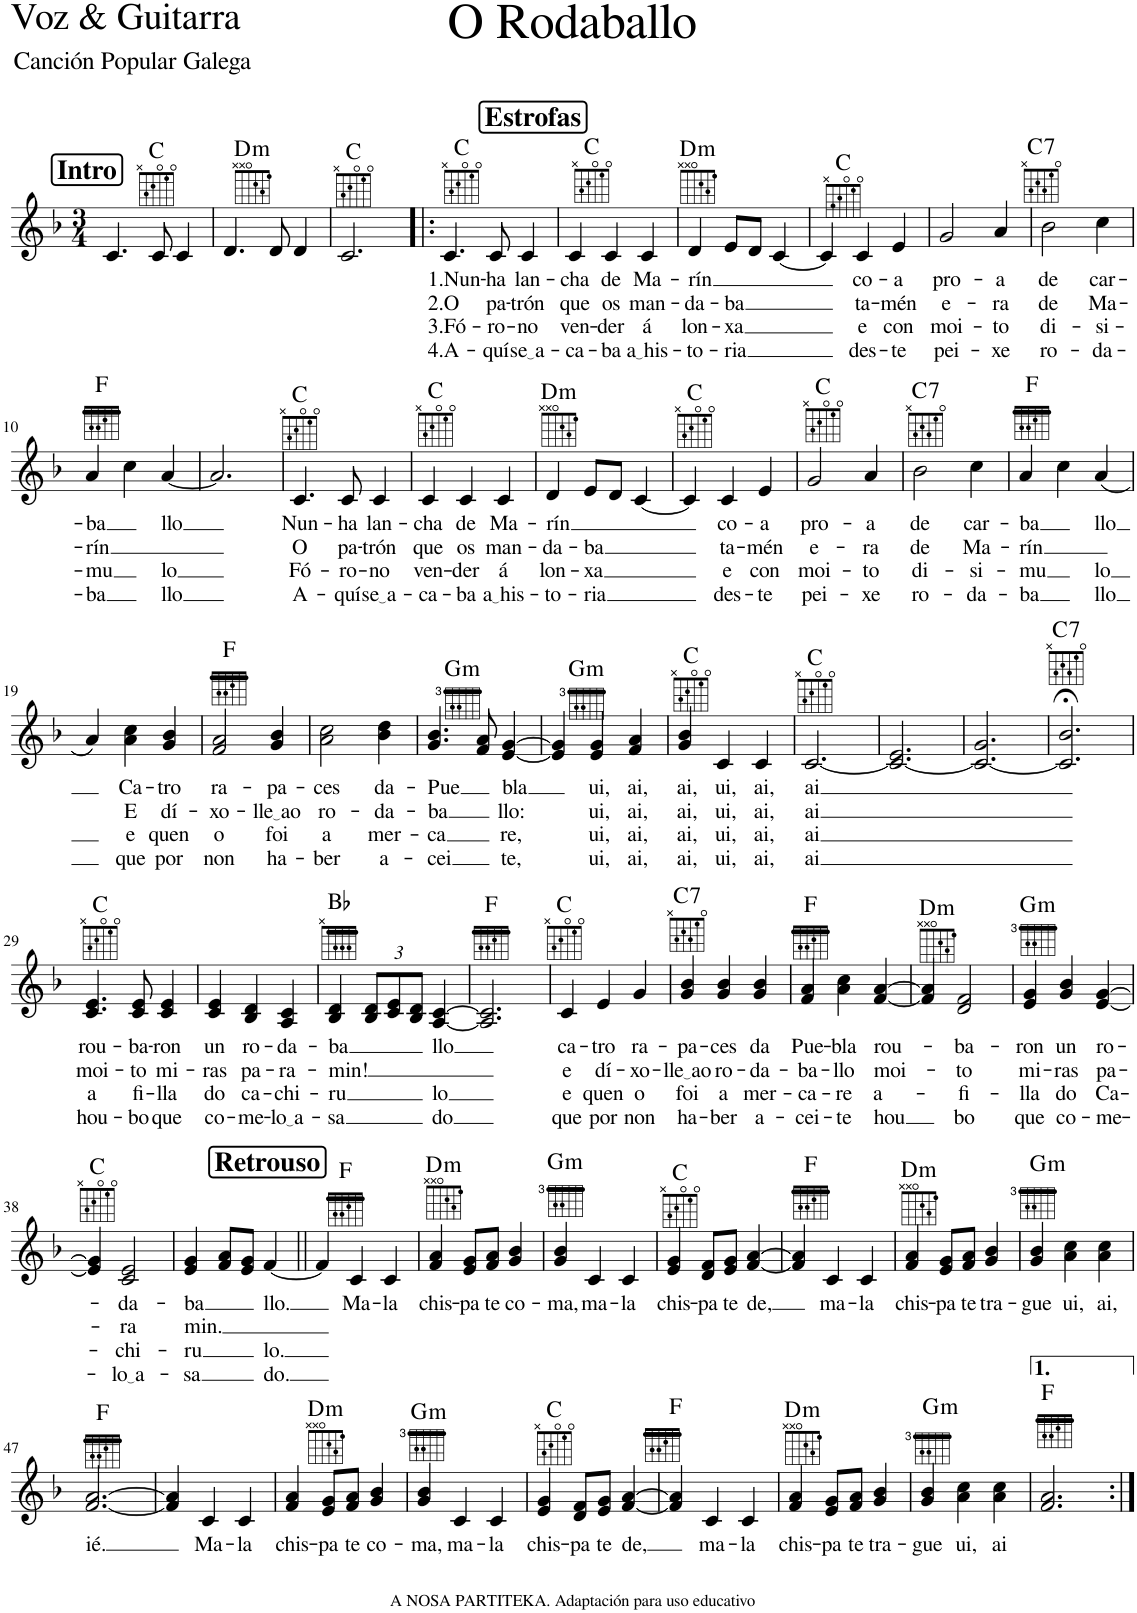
**kern	**text	**text	**text	**text	**harte
*part1	*part1	*part1	*part1	*part1	*part1
*staff1	*staff1	*staff1	*staff1	*staff1	*
*I"Voz	*	*	*	*	*
*I'V.	*	*	*	*	*
*clefG2	*	*	*	*	*
*k[b-]	*	*	*	*	*
*M3/4	*	*	*	*	*
!!LO:REH:place=s1:a:B:cj:fs=14:t=Intro
=1	=1	=1	=1	=1	=1
4.c/	.	.	.	.	C:maj
8c/	.	.	.	.	.
4c/	.	.	.	.	.
=2	=2	=2	=2	=2	=2
!	!	!	!	!	!LO:H:kt=m
4.d/	.	.	.	.	D:min
8d/	.	.	.	.	.
4d/	.	.	.	.	.
=3	=3	=3	=3	=3	=3
2.c/	.	.	.	.	C:maj
!!LO:REH:place=s1:a:B:cj:fs=14:t=Estrofas
=4!|:	=4!|:	=4!|:	=4!|:	=4!|:	=4!|:
!	!LO:LY:b	!LO:LY:b	!LO:LY:b	!LO:LY:b	!
4.c/	1.Nun-	2.O	3.Fó-	4.A-	C:maj
!	!LO:LY:b	!LO:LY:b	!LO:LY:b	!LO:LY:b	!
8c/	-ha	pa-	-ro-	-quí	.
!	!LO:LY:b	!LO:LY:b	!LO:LY:b	!LO:LY:b	!
4c/	lan-	-trón	-no	se a	.
=5	=5	=5	=5	=5	=5
!	!LO:LY:b	!LO:LY:b	!LO:LY:b	!LO:LY:b	!
4c/	-cha	que	ven-	-ca-	C:maj
!	!LO:LY:b	!LO:LY:b	!LO:LY:b	!LO:LY:b	!
4c/	de	os	-der	-ba	.
!	!LO:LY:b	!LO:LY:b	!LO:LY:b	!LO:LY:b	!
4c/	Ma-	man-	á	a his	.
=6	=6	=6	=6	=6	=6
!	!LO:LY:b	!LO:LY:b	!LO:LY:b	!LO:LY:b	!LO:H:kt=m
4d/	-rín	-da-	lon-	-to-	D:min
!	!	!LO:LY:b	!LO:LY:b	!LO:LY:b	!
8e/L	.	-ba	-xa	-ria	.
8d/J	.	.	.	.	.
[4c/	.	.	.	.	.
=7	=7	=7	=7	=7	=7
4c/]	.	.	.	.	C:maj
!	!LO:LY:b	!LO:LY:b	!LO:LY:b	!LO:LY:b	!
4c/	co-	ta-	e	-des-	.
!	!LO:LY:b	!LO:LY:b	!LO:LY:b	!LO:LY:b	!
4e/	-a	-mén	con	-te	.
=8	=8	=8	=8	=8	=8
!	!LO:LY:b	!LO:LY:b	!LO:LY:b	!LO:LY:b	!
2g/	pro-	e-	moi-	pei-	.
!	!LO:LY:b	!LO:LY:b	!LO:LY:b	!LO:LY:b	!
4a/	-a	-ra	-to	-xe	.
=9	=9	=9	=9	=9	=9
!	!LO:LY:b	!LO:LY:b	!LO:LY:b	!LO:LY:b	!LO:H:kt=7
2b-\	de	de	di-	ro-	C:7
!	!LO:LY:b	!LO:LY:b	!LO:LY:b	!LO:LY:b	!
4cc\	car-	Ma-	-si-	-da-	.
!!LO:LB:g=z
=10	=10	=10	=10	=10	=10
!	!LO:LY:b	!LO:LY:b	!LO:LY:b	!LO:LY:b	!
4a/	-ba	-rín	-mu	-ba	F:maj
4cc\	.	.	.	.	.
!	!LO:LY:b	!	!LO:LY:b	!LO:LY:b	!
[4a/	llo	.	lo	llo	.
=11	=11	=11	=11	=11	=11
2.a/]	.	.	.	.	.
=12	=12	=12	=12	=12	=12
!	!LO:LY:b	!LO:LY:b	!LO:LY:b	!LO:LY:b	!
4.c/	Nun-	O	Fó-	A-	C:maj
!	!LO:LY:b	!LO:LY:b	!LO:LY:b	!LO:LY:b	!
8c/	-ha	pa-	-ro-	-quí	.
!	!LO:LY:b	!LO:LY:b	!LO:LY:b	!LO:LY:b	!
4c/	lan-	-trón	-no	se a	.
=13	=13	=13	=13	=13	=13
!	!LO:LY:b	!LO:LY:b	!LO:LY:b	!LO:LY:b	!
4c/	-cha	que	ven-	-ca-	C:maj
!	!LO:LY:b	!LO:LY:b	!LO:LY:b	!LO:LY:b	!
4c/	de	os	-der	-ba	.
!	!LO:LY:b	!LO:LY:b	!LO:LY:b	!LO:LY:b	!
4c/	Ma-	man-	á	a his	.
=14	=14	=14	=14	=14	=14
!	!LO:LY:b	!LO:LY:b	!LO:LY:b	!LO:LY:b	!LO:H:kt=m
4d/	-rín	-da-	lon-	-to-	D:min
!	!	!LO:LY:b	!LO:LY:b	!LO:LY:b	!
8e/L	.	-ba	-xa	-ria	.
8d/J	.	.	.	.	.
[4c/	.	.	.	.	.
=15	=15	=15	=15	=15	=15
4c/]	.	.	.	.	C:maj
!	!LO:LY:b	!LO:LY:b	!LO:LY:b	!LO:LY:b	!
4c/	co-	ta-	e	-des-	.
!	!LO:LY:b	!LO:LY:b	!LO:LY:b	!LO:LY:b	!
4e/	-a	-mén	con	-te	.
=16	=16	=16	=16	=16	=16
!	!LO:LY:b	!LO:LY:b	!LO:LY:b	!LO:LY:b	!
2g/	pro-	e-	moi-	pei-	C:maj
!	!LO:LY:b	!LO:LY:b	!LO:LY:b	!LO:LY:b	!
4a/	-a	-ra	-to	-xe	.
=17	=17	=17	=17	=17	=17
!	!LO:LY:b	!LO:LY:b	!LO:LY:b	!LO:LY:b	!LO:H:kt=7
2b-\	de	de	di-	ro-	C:7
!	!LO:LY:b	!LO:LY:b	!LO:LY:b	!LO:LY:b	!
4cc\	car-	Ma-	-si-	-da-	.
=18	=18	=18	=18	=18	=18
!	!LO:LY:b	!LO:LY:b	!LO:LY:b	!LO:LY:b	!
4a/	-ba	-rín	-mu	-ba	F:maj
4cc\	.	.	.	.	.
!	!LO:LY:b	!	!LO:LY:b	!LO:LY:b	!
(4a/	llo	.	lo	llo	.
!!LO:LB:g=z
=19	=19	=19	=19	=19	=19
4a/)	.	.	.	.	.
!	!LO:LY:b	!LO:LY:b	!LO:LY:b	!LO:LY:b	!
4a\ 4cc\	-Ca-	E	e	que	.
!	!LO:LY:b	!LO:LY:b	!LO:LY:b	!LO:LY:b	!
4g/ 4b-/	-tro	dí-	quen	por	.
=20	=20	=20	=20	=20	=20
!	!LO:LY:b	!LO:LY:b	!LO:LY:b	!LO:LY:b	!
2f/ 2a/	ra-	-xo-	o	non	F:maj
!	!LO:LY:b	!LO:LY:b	!LO:LY:b	!LO:LY:b	!
4g/ 4b-/	-pa-	lle ao	foi	ha-	.
=21	=21	=21	=21	=21	=21
!	!LO:LY:b	!LO:LY:b	!LO:LY:b	!LO:LY:b	!
2a\ 2cc\	-ces	ro-	a	-ber	.
!	!LO:LY:b	!LO:LY:b	!LO:LY:b	!LO:LY:b	!
4b-\ 4dd\	da-	-da-	mer-	a-	.
=22	=22	=22	=22	=22	=22
!	!LO:LY:b	!LO:LY:b	!LO:LY:b	!LO:LY:b	!LO:H:kt=m
4.g/ 4.b-/	-Pue	-ba	-ca	-cei	G:min
8f/ 8a/	.	.	.	.	.
!	!LO:LY:b	!LO:LY:b	!LO:LY:b	!LO:LY:b	!
[4e/ [4g/	bla	llo:	re,	te,	.
=23	=23	=23	=23	=23	=23
!	!	!	!	!	!LO:H:kt=m
4e/] 4g/]	.	.	.	.	G:min
!	!LO:LY:b	!LO:LY:b	!LO:LY:b	!LO:LY:b	!
4e/ 4g/	ui,	ui,	ui,	ui,	.
!	!LO:LY:b	!LO:LY:b	!LO:LY:b	!LO:LY:b	!
4f/ 4a/	ai,	ai,	ai,	ai,	.
=24	=24	=24	=24	=24	=24
!	!LO:LY:b	!LO:LY:b	!LO:LY:b	!LO:LY:b	!
4g/ 4b-/	ai,	ai,	ai,	ai,	C:maj
!	!LO:LY:b	!LO:LY:b	!LO:LY:b	!LO:LY:b	!
4c/	ui,	ui,	ui,	ui,	.
!	!LO:LY:b	!LO:LY:b	!LO:LY:b	!LO:LY:b	!
4c/	ai,	ai,	ai,	ai,	.
=25	=25	=25	=25	=25	=25
!	!LO:LY:b	!LO:LY:b	!LO:LY:b	!LO:LY:b	!
[2.c/	ai	ai	ai	ai	C:maj
=26	=26	=26	=26	=26	=26
2.c/_ 2.e/	.	.	.	.	.
=27	=27	=27	=27	=27	=27
2.c/_ 2.g/	.	.	.	.	.
=28	=28	=28	=28	=28	=28
!	!	!	!	!	!LO:H:kt=7
2.c/];< 2.b-/;<	.	.	.	.	C:7
!!LO:LB:g=z
=29	=29	=29	=29	=29	=29
!	!LO:LY:b	!LO:LY:b	!LO:LY:b	!LO:LY:b	!
4.c/ 4.e/	rou-	moi-	a	hou-	C:maj
!	!LO:LY:b	!LO:LY:b	!LO:LY:b	!LO:LY:b	!
8c/ 8e/	-ba-	-to	fi-	-bo	.
!	!LO:LY:b	!LO:LY:b	!LO:LY:b	!LO:LY:b	!
4c/ 4e/	-ron	mi-	-lla	que	.
=30	=30	=30	=30	=30	=30
!	!LO:LY:b	!LO:LY:b	!LO:LY:b	!LO:LY:b	!
4c/ 4e/	un	-ras	do	co-	.
!	!LO:LY:b	!LO:LY:b	!LO:LY:b	!LO:LY:b	!
4B-/ 4d/	ro-	pa-	ca-	-me-	.
!	!LO:LY:b	!LO:LY:b	!LO:LY:b	!LO:LY:b	!
4A/ 4c/	-da-	-ra-	-chi-	lo a	.
=31	=31	=31	=31	=31	=31
!	!LO:LY:b	!LO:LY:b	!LO:LY:b	!LO:LY:b	!
4B-/ 4d/	-ba	-min!	-ru	-sa	Bb:maj
*Xbrackettup	*	*	*	*	*
12B-/ 12d/L	.	.	.	.	.
12c/ 12e/	.	.	.	.	.
12B-/ 12d/J	.	.	.	.	.
!	!LO:LY:b	!	!LO:LY:b	!LO:LY:b	!
[4A/ [4c/	llo	.	lo	do	.
=32	=32	=32	=32	=32	=32
2.A/] 2.c/]	.	.	.	.	F:maj
=33	=33	=33	=33	=33	=33
!	!LO:LY:b	!LO:LY:b	!LO:LY:b	!LO:LY:b	!
4c/	ca-	e	e	que	C:maj
!	!LO:LY:b	!LO:LY:b	!LO:LY:b	!LO:LY:b	!
4e/	-tro	dí-	quen	por	.
!	!LO:LY:b	!LO:LY:b	!LO:LY:b	!LO:LY:b	!
4g/	ra-	-xo-	o	non	.
=34	=34	=34	=34	=34	=34
!	!LO:LY:b	!LO:LY:b	!LO:LY:b	!LO:LY:b	!LO:H:kt=7
4g/ 4b-/	-pa-	lle ao	foi	ha-	C:7
!	!LO:LY:b	!LO:LY:b	!LO:LY:b	!LO:LY:b	!
4g/ 4b-/	-ces	ro-	a	-ber	.
!	!LO:LY:b	!LO:LY:b	!LO:LY:b	!LO:LY:b	!
4g/ 4b-/	da	-da-	mer-	a-	.
=35	=35	=35	=35	=35	=35
!	!LO:LY:b	!LO:LY:b	!LO:LY:b	!LO:LY:b	!
4f/ 4a/	Pue-	-ba-	-ca-	-cei-	F:maj
!	!LO:LY:b	!LO:LY:b	!LO:LY:b	!LO:LY:b	!
4a\ 4cc\	-bla	-llo	re	te	.
!	!LO:LY:b	!LO:LY:b	!LO:LY:b	!LO:LY:b	!
[4f/ [4a/	rou-	moi-	a-	hou	.
=36	=36	=36	=36	=36	=36
!	!	!	!	!	!LO:H:kt=m
4f/] 4a/]	.	.	.	.	D:min
!	!LO:LY:b	!LO:LY:b	!LO:LY:b	!LO:LY:b	!
2d/ 2f/	-ba-	to	-fi-	bo	.
=37	=37	=37	=37	=37	=37
!	!LO:LY:b	!LO:LY:b	!LO:LY:b	!LO:LY:b	!LO:H:kt=m
4e/ 4g/	-ron	mi-	-lla	que	G:min
!	!LO:LY:b	!LO:LY:b	!LO:LY:b	!LO:LY:b	!
4g/ 4b-/	un	-ras	do	co-	.
!	!LO:LY:b	!LO:LY:b	!LO:LY:b	!LO:LY:b	!
[4e/ [4g/	ro-	-pa-	Ca-	-me-	.
!!LO:LB:g=z
=38	=38	=38	=38	=38	=38
4e/] 4g/]	.	.	.	.	C:maj
!	!LO:LY:b	!LO:LY:b	!LO:LY:b	!LO:LY:b	!
2c/ 2e/	-da-	ra	chi-	lo a	.
=39	=39	=39	=39	=39	=39
!	!LO:LY:b	!LO:LY:b	!LO:LY:b	!LO:LY:b	!
4e/ 4g/	-ba	min.	-ru	-sa	.
8f/ 8a/L	.	.	.	.	.
8e/ 8g/J	.	.	.	.	.
!	!LO:LY:b	!	!LO:LY:b	!LO:LY:b	!
[4f/	llo.	.	lo.	do.	.
!!LO:REH:place=s1:a:B:cj:fs=14:t=Retrouso:qo=1
=40||	=40||	=40||	=40||	=40||	=40||
4f/]	.	.	.	.	F:maj
!	!LO:LY:b	!	!	!	!
4c/	Ma-	.	.	.	.
!	!LO:LY:b	!	!	!	!
4c/	-la	.	.	.	.
=41	=41	=41	=41	=41	=41
!	!LO:LY:b	!	!	!	!LO:H:kt=m
4f/ 4a/	chis-	.	.	.	D:min
!	!LO:LY:b	!	!	!	!
8e/ 8g/L	-pa	.	.	.	.
!	!LO:LY:b	!	!	!	!
8f/ 8a/J	te	.	.	.	.
!	!LO:LY:b	!	!	!	!
4g/ 4b-/	co-	.	.	.	.
=42	=42	=42	=42	=42	=42
!	!LO:LY:b	!	!	!	!LO:H:kt=m
4g/ 4b-/	-ma,	.	.	.	G:min
!	!LO:LY:b	!	!	!	!
4c/	ma-	.	.	.	.
!	!LO:LY:b	!	!	!	!
4c/	-la	.	.	.	.
=43	=43	=43	=43	=43	=43
!	!LO:LY:b	!	!	!	!
4e/ 4g/	chis-	.	.	.	C:maj
!	!LO:LY:b	!	!	!	!
8d/ 8f/L	-pa	.	.	.	.
!	!LO:LY:b	!	!	!	!
8e/ 8g/J	te	.	.	.	.
!	!LO:LY:b	!	!	!	!
[4f/ [4a/	de,	.	.	.	.
=44	=44	=44	=44	=44	=44
4f/] 4a/]	.	.	.	.	F:maj
!	!LO:LY:b	!	!	!	!
4c/	ma-	.	.	.	.
!	!LO:LY:b	!	!	!	!
4c/	-la	.	.	.	.
=45	=45	=45	=45	=45	=45
!	!LO:LY:b	!	!	!	!LO:H:kt=m
4f/ 4a/	chis-	.	.	.	D:min
!	!LO:LY:b	!	!	!	!
8e/ 8g/L	-pa	.	.	.	.
!	!LO:LY:b	!	!	!	!
8f/ 8a/J	te	.	.	.	.
!	!LO:LY:b	!	!	!	!
4g/ 4b-/	tra-	.	.	.	.
=46	=46	=46	=46	=46	=46
!	!LO:LY:b	!	!	!	!LO:H:kt=m
4g/ 4b-/	-gue	.	.	.	G:min
!	!LO:LY:b	!	!	!	!
4a\ 4cc\	ui,	.	.	.	.
!	!LO:LY:b	!	!	!	!
4a\ 4cc\	ai,	.	.	.	.
!!LO:LB:g=z
=47	=47	=47	=47	=47	=47
!	!LO:LY:b	!	!	!	!
[2.f/ [2.a/	ié.	.	.	.	F:maj
=48	=48	=48	=48	=48	=48
4f/] 4a/]	.	.	.	.	.
!	!LO:LY:b	!	!	!	!
4c/	Ma-	.	.	.	.
!	!LO:LY:b	!	!	!	!
4c/	-la	.	.	.	.
=49	=49	=49	=49	=49	=49
!	!LO:LY:b	!	!	!	!LO:H:kt=m
4f/ 4a/	chis-	.	.	.	D:min
!	!LO:LY:b	!	!	!	!
8e/ 8g/L	-pa	.	.	.	.
!	!LO:LY:b	!	!	!	!
8f/ 8a/J	te	.	.	.	.
!	!LO:LY:b	!	!	!	!
4g/ 4b-/	co-	.	.	.	.
=50	=50	=50	=50	=50	=50
!	!LO:LY:b	!	!	!	!LO:H:kt=m
4g/ 4b-/	-ma,	.	.	.	G:min
!	!LO:LY:b	!	!	!	!
4c/	ma-	.	.	.	.
!	!LO:LY:b	!	!	!	!
4c/	-la	.	.	.	.
=51	=51	=51	=51	=51	=51
!	!LO:LY:b	!	!	!	!
4e/ 4g/	chis-	.	.	.	C:maj
!	!LO:LY:b	!	!	!	!
8d/ 8f/L	-pa	.	.	.	.
!	!LO:LY:b	!	!	!	!
8e/ 8g/J	te	.	.	.	.
!	!LO:LY:b	!	!	!	!
[4f/ [4a/	de,	.	.	.	.
=52	=52	=52	=52	=52	=52
4f/] 4a/]	.	.	.	.	F:maj
!	!LO:LY:b	!	!	!	!
4c/	ma-	.	.	.	.
!	!LO:LY:b	!	!	!	!
4c/	-la	.	.	.	.
=53	=53	=53	=53	=53	=53
!	!LO:LY:b	!	!	!	!LO:H:kt=m
4f/ 4a/	chis-	.	.	.	D:min
!	!LO:LY:b	!	!	!	!
8e/ 8g/L	-pa	.	.	.	.
!	!LO:LY:b	!	!	!	!
8f/ 8a/J	te	.	.	.	.
!	!LO:LY:b	!	!	!	!
4g/ 4b-/	tra-	.	.	.	.
=54	=54	=54	=54	=54	=54
!	!LO:LY:b	!	!	!	!LO:H:kt=m
4g/ 4b-/	-gue	.	.	.	G:min
!	!LO:LY:b	!	!	!	!
4a\ 4cc\	ui,	.	.	.	.
!	!LO:LY:b	!	!	!	!
4a\ 4cc\	ai	.	.	.	.
=55	=55	=55	=55	=55	=55
2.f/ 2.a/	.	.	.	.	F:maj
=:|!	=:|!	=:|!	=:|!	=:|!	=:|!
*-	*-	*-	*-	*-	*-
